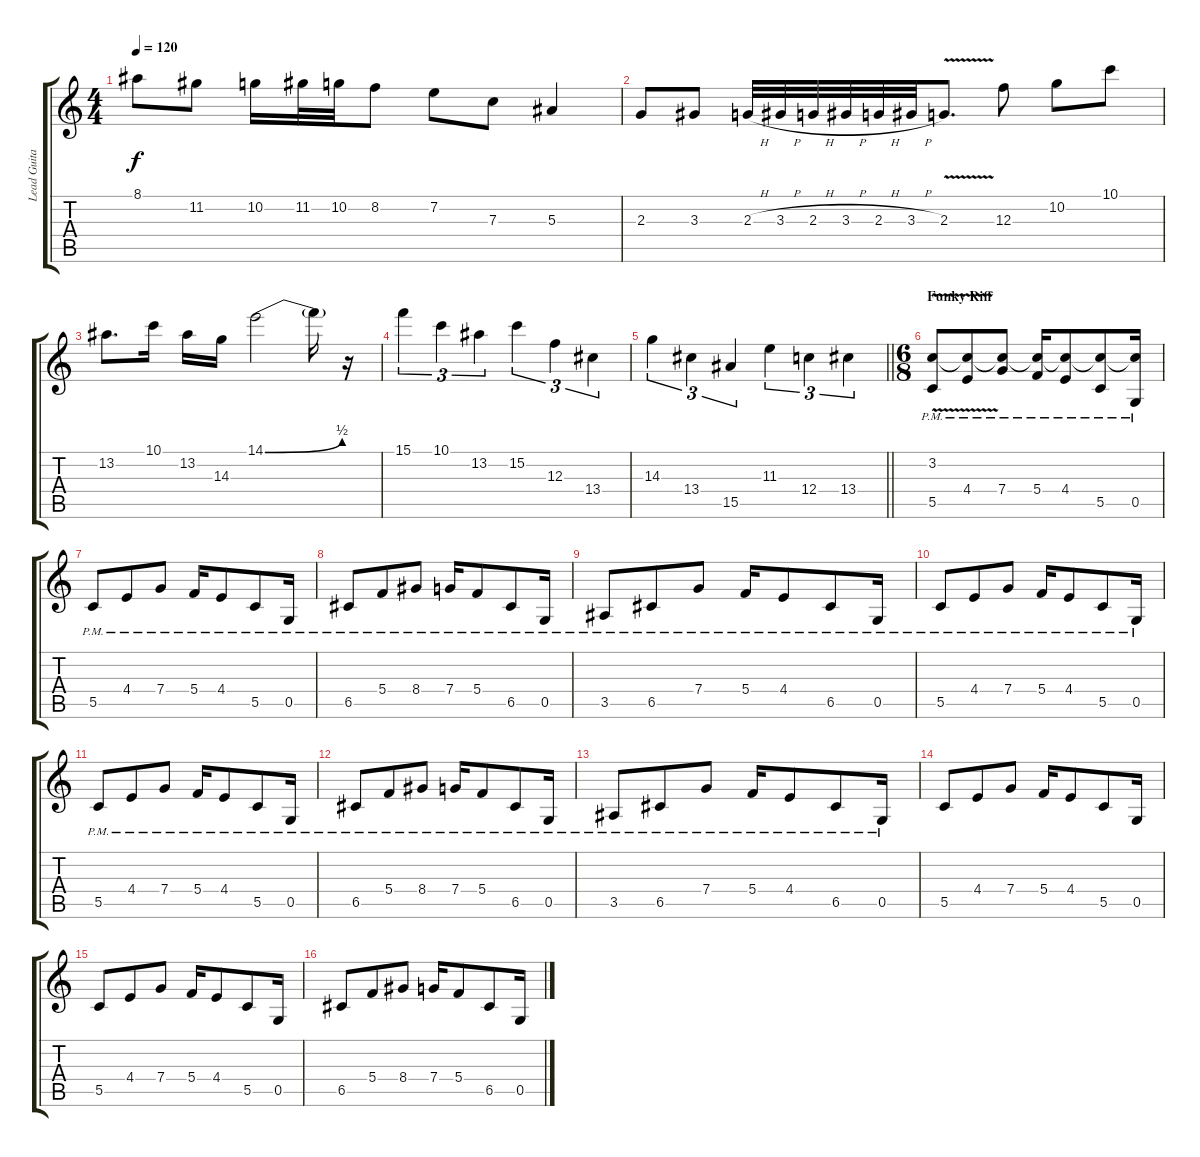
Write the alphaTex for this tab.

\track ("Lead Guitar" "Lead Guita") {instrument distortionguitar}
\staff {score tabs}
\tuning (D4 A3 F3 C3 G2 C2) {hide}
\ts (4 4)
\tempo 120
\clef g2
\ks c
8.1{t}.8{dy f} 11.2.8 10.2.16 11.2.32 10.2.32 8.2.8 7.2.8 7.3.8 5.3.4 |
2.3.8 3.3.8 2.3{h}.32 3.3{h}.32 2.3{h}.32 3.3{h}.32 2.3{h}.32 3.3{h}.32 2.3{v}.8{d} 12.3.8 10.2.8 10.1.8 |
13.2.8{d} 10.1.16 13.2.16 14.3.16 14.1{be (bend 0 0 60 2)}.2 14.1{t}.16 r.16 |
15.1.4{tu (3 2)} 10.1.4{tu (3 2)} 13.2.4{tu (3 2)} 15.2.4{tu (3 2)} 12.3.4{tu (3 2)} 13.4.4{tu (3 2)} |
\barLineRight lightlight
14.3.4{tu (3 2)} 13.4.4{tu (3 2)} 15.5.4{tu (3 2)} 11.3.4{tu (3 2)} 12.4.4{tu (3 2)} 13.4.4{tu (3 2)} |
\ts (6 8)
\section ("" "Funky Riff")
(3.2{v} 5.5{pm}).8 (3.2{t} 4.4{pm}).8 (3.2{t} 7.4{pm}).8 (3.2{t} 5.4{pm}).16 (3.2{t} 4.4{pm}).8 (3.2{t} 5.5{pm}).8 (3.2{t} 0.5{pm}).16 |
5.5{pm}.8 4.4{pm}.8 7.4{pm}.8 5.4{pm}.16 4.4{pm}.8 5.5{pm}.8 0.5{pm}.16 |
6.5{pm}.8 5.4{pm}.8 8.4{pm}.8 7.4{pm}.16 5.4{pm}.8 6.5{pm}.8 0.5{pm}.16 |
3.5{pm}.8 6.5{pm}.8 7.4{pm}.8 5.4{pm}.16 4.4{pm}.8 6.5{pm}.8 0.5{pm}.16 |
5.5{pm}.8 4.4{pm}.8 7.4{pm}.8 5.4{pm}.16 4.4{pm}.8 5.5{pm}.8 0.5{pm}.16 |
5.5{pm}.8 4.4{pm}.8 7.4{pm}.8 5.4{pm}.16 4.4{pm}.8 5.5{pm}.8 0.5{pm}.16 |
6.5{pm}.8 5.4{pm}.8 8.4{pm}.8 7.4{pm}.16 5.4{pm}.8 6.5{pm}.8 0.5{pm}.16 |
3.5{pm}.8 6.5{pm}.8 7.4{pm}.8 5.4{pm}.16 4.4{pm}.8 6.5{pm}.8 0.5{pm}.16 |
5.5.8 4.4.8 7.4.8 5.4.16 4.4.8 5.5.8 0.5.16 |
5.5.8 4.4.8 7.4.8 5.4.16 4.4.8 5.5.8 0.5.16 |
6.5.8 5.4.8 8.4.8 7.4.16 5.4.8 6.5.8 0.5.16
